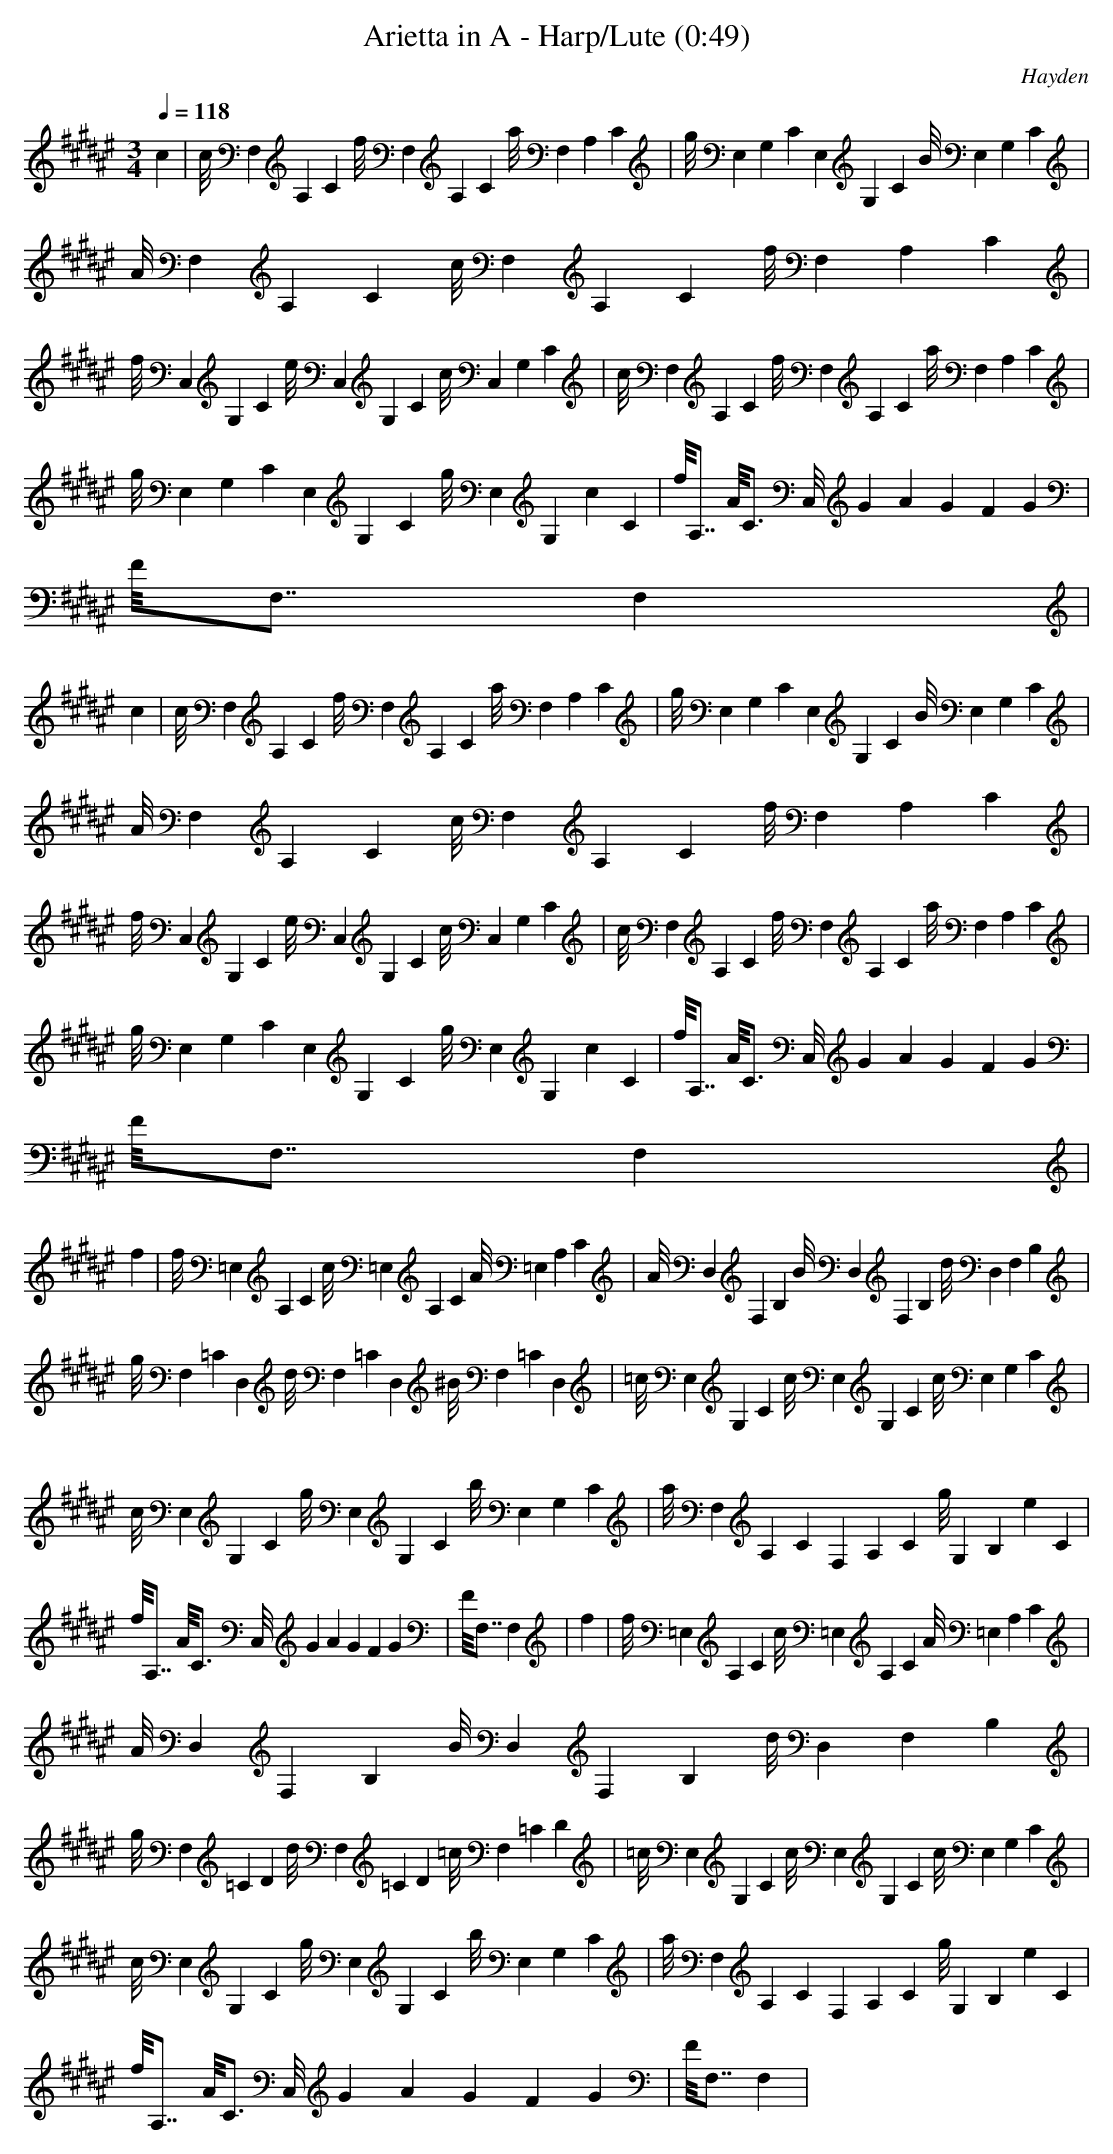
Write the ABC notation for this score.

X:1
T:Arietta in A - Harp/Lute (0:49)
C:Hayden
M:3/4
L:1/4
Q:1/4=118
K:F#
c | c/8F,5/24A,/3C/3 f/8F,5/24A,/3C/3 a/8F,5/24A,/3C/3 | g/8E,5/24G,/3C/3 E,/3G,/3C/3 B/8E,5/24G,/3C/3 |
A/8F,5/24A,/3C/3 c/8F,5/24A,/3C/3 f/8F,5/24A,/3C/3 |
f/8C,5/24G,/3C/3 e/8C,5/24G,/3C/3 c/8C,5/24G,/3C/3 | c/8F,5/24A,/3C/3 f/8F,5/24A,/3C/3 a/8F,5/24A,/3C/3 |
g/8E,5/24G,/3C/3 E,/3G,/3C/3 g/8E,5/24G,/6c/6C/3 | f/8A,7/8 A/8C6/8 C,/8G/5A/5G/5F/5G/5 |
F/8F,7/8 F, |
c | c/8F,5/24A,/3C/3 f/8F,5/24A,/3C/3 a/8F,5/24A,/3C/3 | g/8E,5/24G,/3C/3 E,/3G,/3C/3 B/8E,5/24G,/3C/3 |
A/8F,5/24A,/3C/3 c/8F,5/24A,/3C/3 f/8F,5/24A,/3C/3 |
f/8C,5/24G,/3C/3 e/8C,5/24G,/3C/3 c/8C,5/24G,/3C/3 | c/8F,5/24A,/3C/3 f/8F,5/24A,/3C/3 a/8F,5/24A,/3C/3 |
g/8E,5/24G,/3C/3 E,/3G,/3C/3 g/8E,5/24G,/6c/6C/3 | f/8A,7/8 A/8C6/8 C,/8G/5A/5G/5F/5G/5 |
F/8F,7/8 F, |
f | f/8=E,5/24A,/3C/3 c/8=E,5/24A,/3C/3 A/8=E,5/24A,/3C/3 | A/8D,5/24F,/3B,/3 B/8D,5/24F,/3B,/3 d/8D,5/24F,/3B,/3 |
g/8F,5/24=C/3D,/3 d/8F,5/24=C/3D,/3 ^B/8F,5/24=C/3D,/3 | =c/8E,5/24G,/3C/3 c/8E,5/24G,/3C/3 c/8E,5/24G,/3C/3 |
c/8E,5/24G,/3C/3 g/8E,5/24G,/3C/3 b/8E,5/24G,/3C/3 | a/8F,5/24A,/3C/3 F,/3A,/3C/3 g/8G,5/24B,/6e/6C/3 |
f/8A,7/8 A/8C6/8 C,/8G/5A/5G/5F/5G/5 | F/8F,7/8 F, | f | f/8=E,5/24A,/3C/3 c/8=E,5/24A,/3C/3 A/8=E,5/24A,/3C/3 |
A/8D,5/24F,/3B,/3 B/8D,5/24F,/3B,/3 d/8D,5/24F,/3B,/3 |
g/8F,5/24=C/3D/3 d/8F,5/24=C/3D/3 =c/8F,5/24=C/3D/3 | =c/8E,5/24G,/3C/3 c/8E,5/24G,/3C/3 c/8E,5/24G,/3C/3 |
c/8E,5/24G,/3C/3 g/8E,5/24G,/3C/3 b/8E,5/24G,/3C/3 | a/8F,5/24A,/3C/3 F,/3A,/3C/3 g/8G,5/24B,/6e/6C/3 |
f/8A,7/8 A/8C6/8 C,/8G/5A/5G/5F/5G/5 | F/8F,7/8 F, |
